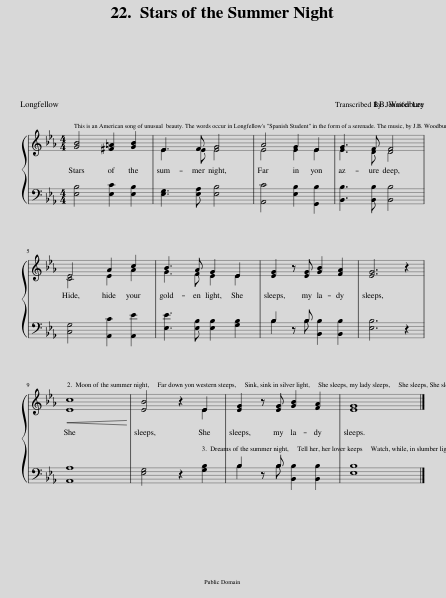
X:1
%%score { ( 1 3 ) | ( 2 4 ) }
L:1/8
M:4/4
I:linebreak $
K:Eb
V:1 treble
V:3 treble
V:2 bass
V:4 bass
V:1
 [GB]4 [^F=A]2 [GB]2 | E3 F G4 | A4 G2 E2 | G3 F F4 |$ E4 A2 c2 | %5
 B3 A G2 E2 | [EG]2 z [EG] [GB]2 [FA]2 | [EG]6 z2 |$!>(!!<(! [Ec]8!>)!!<)! | [EB]4 z2 E2 | %10
 [EG]2 z [EG] [GB]2 [FA]2 | [EG]8 |] %12
V:2
 [E,B,]4 [E,C]2 [E,B,]2 | [E,G,]3 [E,A,] [E,B,]4 | [A,,C]4 [E,B,]2 [G,,B,]2 | [B,,B,]3 [B,,B,] [B,,B,]4 |$ [C,G,]4 [A,,C]2 [A,,E]2 | %5
 [E,E]3 [E,B,] [E,B,]2 [G,B,]2 | B,2 z B, [B,,B,]2 [B,,B,]2 | [E,B,]6 z2 |$ [A,,A,]8 | [E,G,]4 z2 [G,B,]2 | %10
 B,2 z B, [B,,B,]2 [B,,B,]2 | [E,B,]8 |] %12
V:3
 x8 | E3 E E4 | E4 E2 E2 | E3 D D4 |$ C4 E2 A2 | %5
 G3 F E2 E2 | x8 | x8 |$ x8 | x4 x2 E2 | %10
 x8 | x8 |] %12
V:4
 x8 | x8 | x8 | x8 |$ x8 | %5
 x8 | B,2 x B, x4 | x8 |$ x8 | x8 | %10
 B,2 x B, x4 | x8 |] %12
